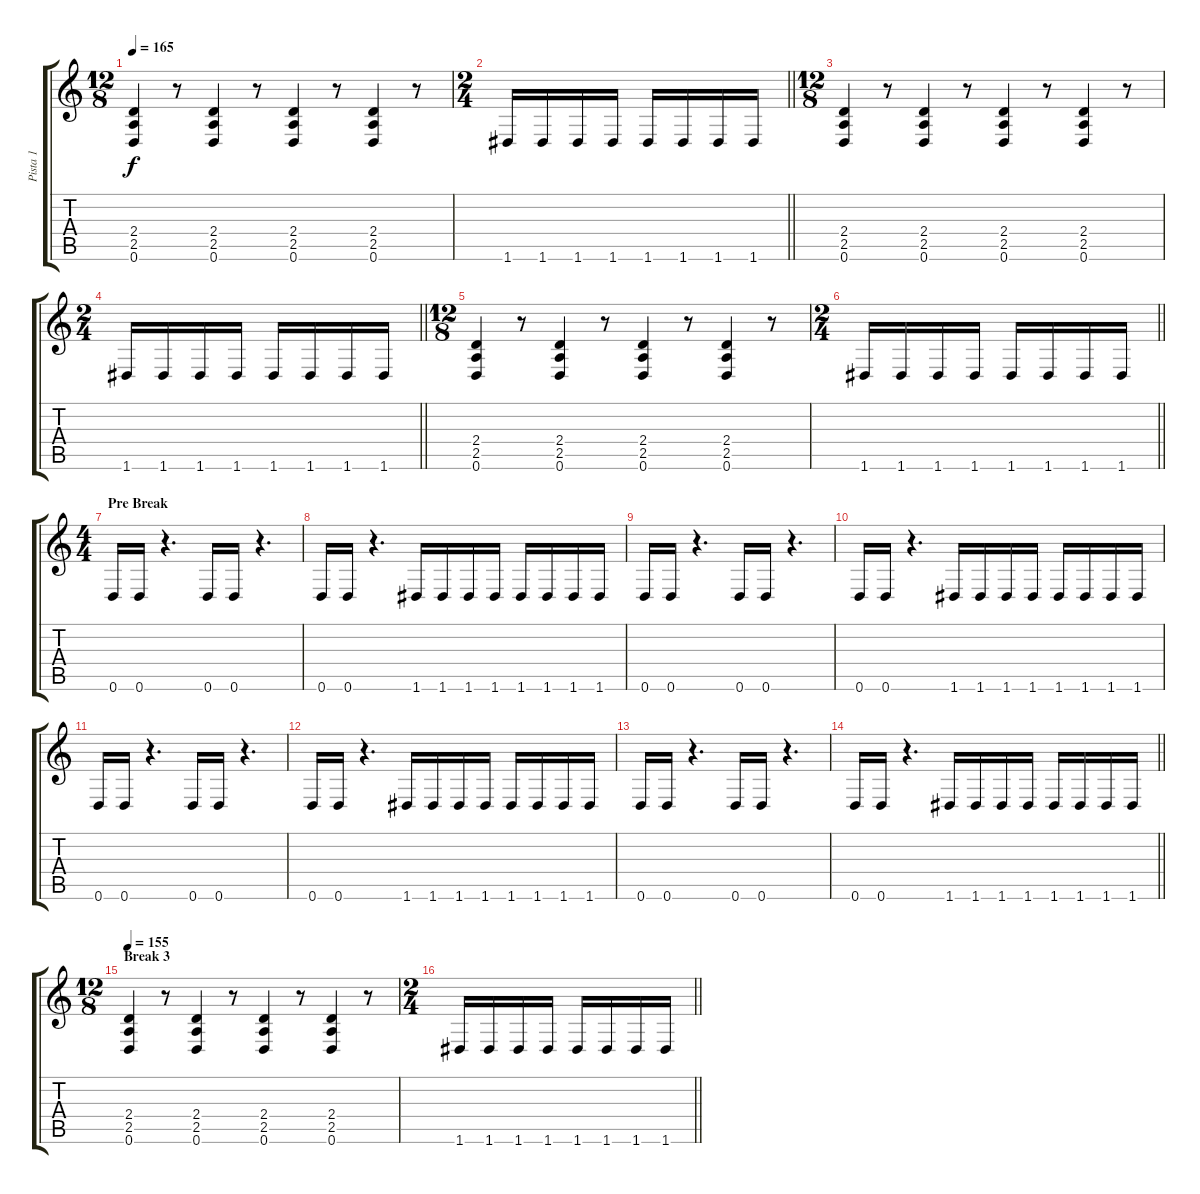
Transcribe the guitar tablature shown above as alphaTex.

\track ("Pista 1" "Pista 1") {instrument distortionguitar}
\staff {score tabs}
\tuning (D4 A3 F3 C3 G2 D2) {hide}
\ts (12 8)
\tempo 165
\clef g2
\ks c
(2.4 2.5 0.6).4{dy f} r.8 (2.4 2.5 0.6).4 r.8 (2.4 2.5 0.6).4 r.8 (2.4 2.5 0.6).4 r.8 |
\ts (2 4)
\barLineRight lightlight
1.6.16 1.6.16 1.6.16 1.6.16 1.6.16 1.6.16 1.6.16 1.6.16 |
\ts (12 8)
(2.4 2.5 0.6).4 r.8 (2.4 2.5 0.6).4 r.8 (2.4 2.5 0.6).4 r.8 (2.4 2.5 0.6).4 r.8 |
\ts (2 4)
\barLineRight lightlight
1.6.16 1.6.16 1.6.16 1.6.16 1.6.16 1.6.16 1.6.16 1.6.16 |
\ts (12 8)
(2.4 2.5 0.6).4 r.8 (2.4 2.5 0.6).4 r.8 (2.4 2.5 0.6).4 r.8 (2.4 2.5 0.6).4 r.8 |
\ts (2 4)
\barLineRight lightlight
1.6.16 1.6.16 1.6.16 1.6.16 1.6.16 1.6.16 1.6.16 1.6.16 |
\ts (4 4)
\section ("" "Pre Break")
0.6.16 0.6.16 r.4{d} 0.6.16 0.6.16 r.4{d} |
0.6.16 0.6.16 r.4{d} 1.6.16 1.6.16 1.6.16 1.6.16 1.6.16 1.6.16 1.6.16 1.6.16 |
0.6.16 0.6.16 r.4{d} 0.6.16 0.6.16 r.4{d} |
0.6.16 0.6.16 r.4{d} 1.6.16 1.6.16 1.6.16 1.6.16 1.6.16 1.6.16 1.6.16 1.6.16 |
0.6.16 0.6.16 r.4{d} 0.6.16 0.6.16 r.4{d} |
0.6.16 0.6.16 r.4{d} 1.6.16 1.6.16 1.6.16 1.6.16 1.6.16 1.6.16 1.6.16 1.6.16 |
0.6.16 0.6.16 r.4{d} 0.6.16 0.6.16 r.4{d} |
\barLineRight lightlight
0.6.16 0.6.16 r.4{d} 1.6.16 1.6.16 1.6.16 1.6.16 1.6.16 1.6.16 1.6.16 1.6.16 |
\ts (12 8)
\section ("" "Break 3")
\tempo 155
(2.4 2.5 0.6).4 r.8 (2.4 2.5 0.6).4 r.8 (2.4 2.5 0.6).4 r.8 (2.4 2.5 0.6).4 r.8 |
\ts (2 4)
\barLineRight lightlight
1.6.16 1.6.16 1.6.16 1.6.16 1.6.16 1.6.16 1.6.16 1.6.16
